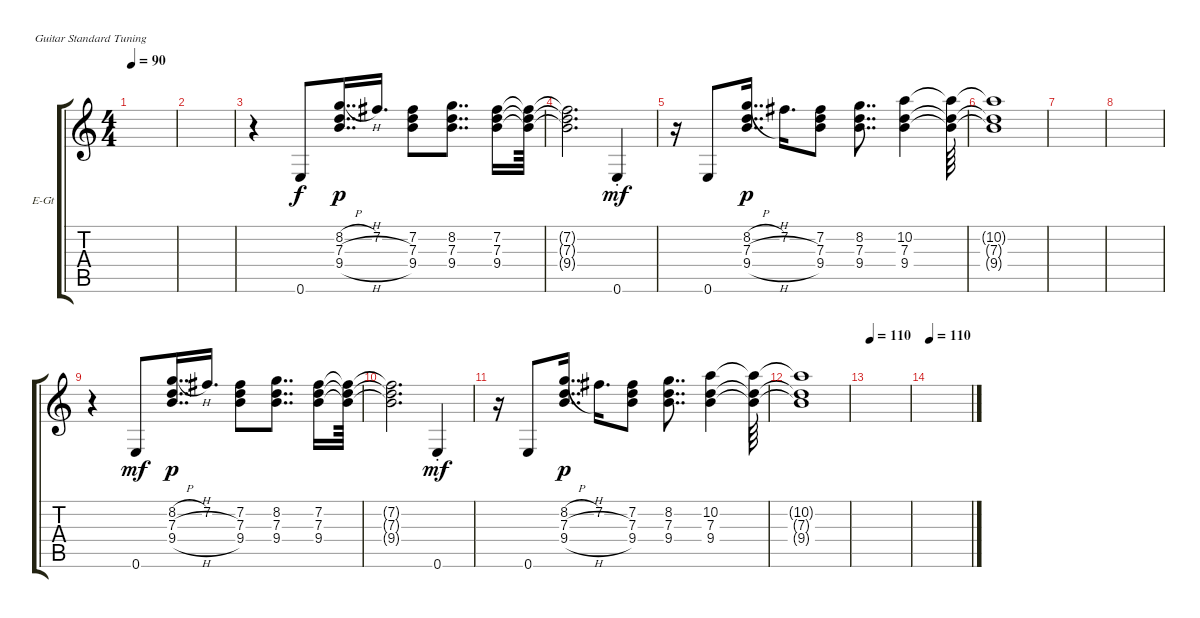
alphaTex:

\defaultSystemsLayout 4
\bracketExtendMode groupsimilarinstruments
\firstSystemTrackNameOrientation horizontal
\otherSystemsTrackNameOrientation horizontal
\track ("Intro Rythm" "E-Gt") {instrument electricguitarclean}
\staff {score tabs}
\tuning (E4 B3 G3 D3 A2 E2)
\ts (4 4)
\tempo 90
\clef g2
\ks c
|
|
r.4 0.6.8 (9.4{h} 7.3{h} 8.2{h}).16{dd dy p} 7.2.16{d} (9.4 7.3 7.2).8 (9.4 7.3 8.2).8{dd} (9.4 7.3 7.2).16 (9.4{t} 7.3{t} 7.2{t}).64 |
(9.4{t} 7.3{t} 7.2{t}).2{d} 0.6{st}.4{dy mf} |
r.16 0.6.8 (9.4{h} 7.3{h} 8.2{h}).16{dd dy p} 7.2.16{d} (9.4 7.3 7.2).8 (9.4 7.3 8.2).8{dd} (9.4 7.3 10.2).4 (9.4{t} 7.3{t} 10.2{t}).64 |
(9.4{t} 7.3{t} 10.2{t}).1 |
|
|
r.4 0.6.8{dy mf} (9.4{h} 7.3{h} 8.2{h}).16{dd dy p} 7.2.16{d} (9.4 7.3 7.2).8 (9.4 7.3 8.2).8{dd} (9.4 7.3 7.2).16 (9.4{t} 7.3{t} 7.2{t}).64 |
(9.4{t} 7.3{t} 7.2{t}).2{d} 0.6{st}.4{dy mf} |
r.16 0.6.8 (9.4{h} 7.3{h} 8.2{h}).16{dd dy p} 7.2.16{d} (9.4 7.3 7.2).8 (9.4 7.3 8.2).8{dd} (9.4 7.3 10.2).4 (9.4{t} 7.3{t} 10.2{t}).64 |
(9.4{t} 7.3{t} 10.2{t}).1 |
\tempo (110 0.03125)
|
\tempo 110
